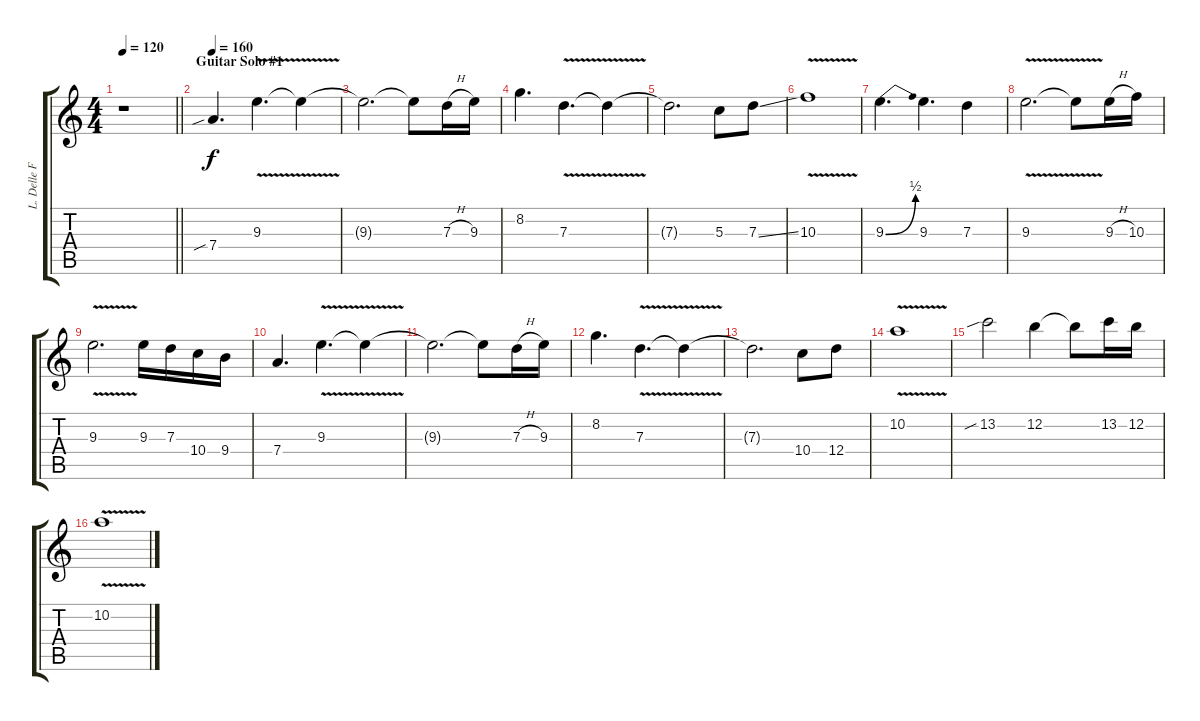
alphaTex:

\track ("L. Delle Fave (Guitar Lead)" "L. Delle F") {instrument overdrivenguitar}
\staff {score tabs}
\tuning (E4 B3 G3 D3 A2 E2) {hide}
\ts (4 4)
\tempo 120
\clef g2
\barLineRight lightlight
\ks c
r.1{dy f} |
\section ("" "Guitar Solo #1")
\tempo 160
7.4{sib}.4{d} 9.3{v}.4{d} 9.3{t}.4 |
9.3{t}.2{d} 9.3{t}.8 7.3{h}.16 9.3.16 |
8.2.4{d} 7.3{v}.4{d} 7.3{t}.4 |
7.3{t}.2{d} 5.3.8 7.3{ss}.8 |
10.3{v}.1 |
9.3{be (bend 0 0 60 2)}.4{d} 9.3.4{d} 7.3.4 |
9.3{v}.2{d} 9.3{t}.8 9.3{h}.16 10.3.16 |
9.3{v}.2{d} 9.3.16 7.3.16 10.4.16 9.4.16 |
7.4.4{d} 9.3{v}.4{d} 9.3{t}.4 |
9.3{t}.2{d} 9.3{t}.8 7.3{h}.16 9.3.16 |
8.2.4{d} 7.3{v}.4{d} 7.3{t}.4 |
7.3{t}.2{d} 10.4.8 12.4.8 |
10.2{v}.1 |
13.2{sib}.2 12.2.4 12.2{t}.8 13.2.16 12.2.16 |
10.2{v}.1
